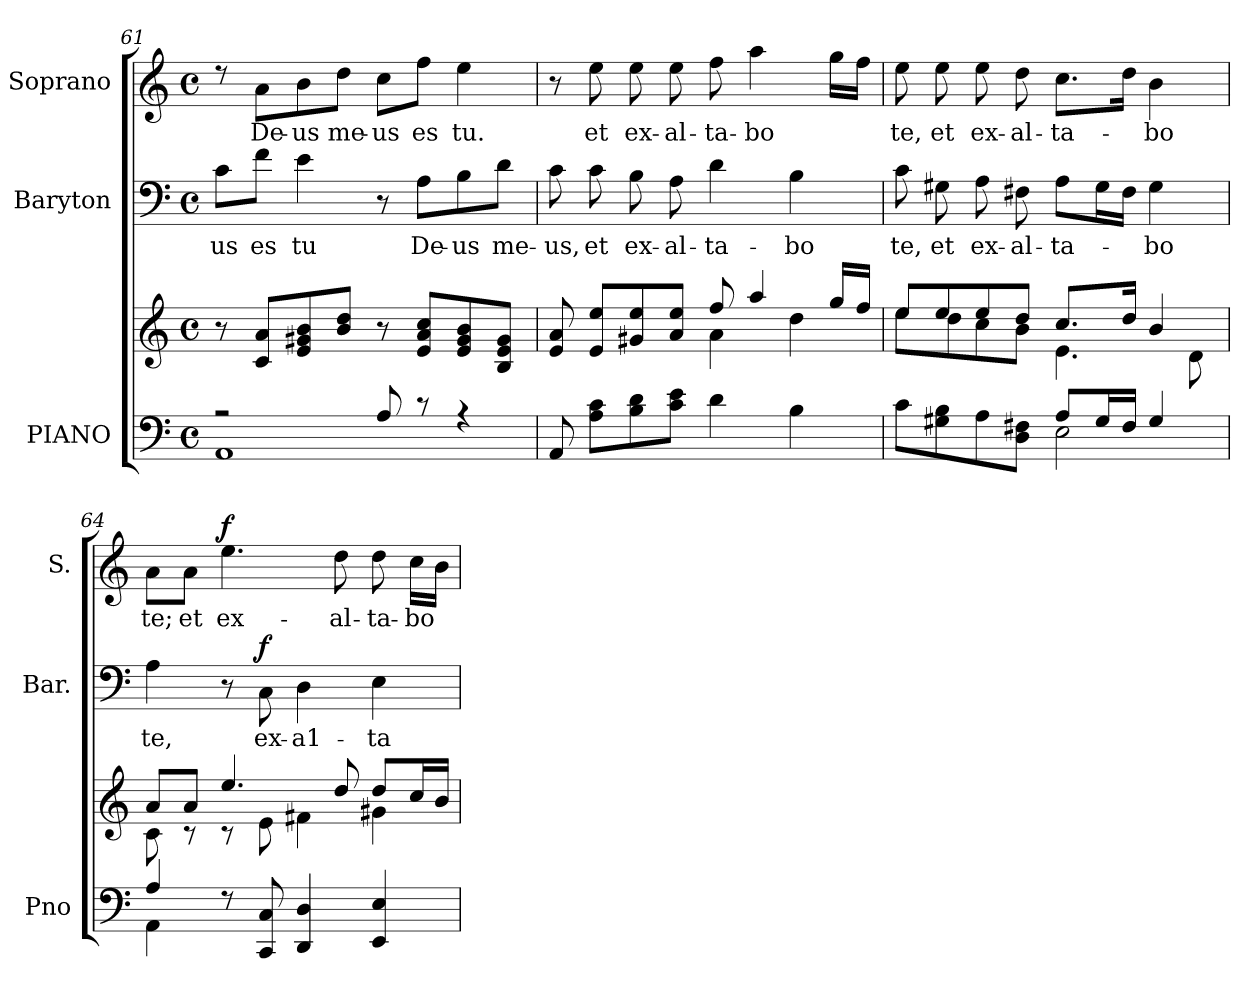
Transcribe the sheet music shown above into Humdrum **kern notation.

**kern	**kern	**kern	**text	**dynam	**kern	**text	**dynam
*part3	*part3	*part2	*part2	*part2	*part1	*part1	*part1
*staff4	*staff3	*staff2	*staff2	*staff2	*staff1	*staff1	*staff1
*I"PIANO	*	*I"Baryton	*	*	*I"Soprano	*	*
*I'Pno	*	*I'Bar.	*	*	*I'S.	*	*
*clefF4	*clefG2	*clefF4	*	*	*clefG2	*	*
*k[]	*k[]	*k[]	*	*	*k[]	*	*
*M4/4	*M4/4	*M4/4	*	*	*M4/4	*	*
*met(c)	*met(c)	*met(c)	*	*	*met(c)	*	*
=61	=61	=61	=61	=61	=61	=61	=61
*^	*	*	*	*	*	*	*
!	!	!	!	!LO:LY:b	!	!	!	!
2rA	1AA	8r	8c\L	-us	.	8rdd	.	.
!	!	!	!	!LO:LY:b	!	!	!LO:LY:b	!
.	.	8c/ 8a/L	8f\J	es	.	8a\L	De-	.
!	!	!	!	!LO:LY:b	!	!	!LO:LY:b	!
.	.	8e/ 8g#X/ 8b/	4e\	tu	.	8b\	-us	.
!	!	!	!	!	!	!	!LO:LY:b	!
.	.	8b/ 8dd/J	.	.	.	8dd\J	me-	.
!	!	!	!	!	!	!	!LO:LY:b	!
8A/	.	8r	8r	.	.	8cc\L	-us	.
!	!	!	!	!LO:LY:b	!	!	!LO:LY:b	!
8rc	.	8e/ 8a/ 8cc/L	8A\L	De-	.	8ff\J	es	.
!	!	!	!	!LO:LY:b	!	!	!LO:LY:b	!
4rA	.	8e/ 8g#/ 8b/	8B\	-us	.	4ee\	tu.	.
!	!	!	!	!LO:LY:b	!	!	!	!
.	.	8B/ 8e/ 8g#/J	8d\J	me-	.	.	.	.
*v	*v	*	*	*	*	*	*	*
!!LO:PB:g=z
=62	=62	=62	=62	=62	=62	=62	=62
*	*^	*	*	*	*	*	*
!	!	!	!	!LO:LY:b	!	!	!	!
8AA/	8e/ 8a/	2ryy	8c\	-us,	.	8r	.	.
!	!	!	!	!LO:LY:b	!	!	!LO:LY:b	!
8A\ 8c\L	8e/ 8ee/L	.	8c\	et	.	8ee\	et	.
!	!	!	!	!LO:LY:b	!	!	!LO:LY:b	!
8B\ 8d\	8g#X/ 8ee/	.	8B\	ex-	.	8ee\	ex-	.
!	!	!	!	!LO:LY:b	!	!	!LO:LY:b	!
8c\ 8e\J	8a/ 8ee/J	.	8A\	-al-	.	8ee\	-al-	.
!	!	!	!	!LO:LY:b	!	!	!LO:LY:b	!
4d\	8ff/	4a\	4d\	-ta-	.	8ff\	-ta-	.
!	!	!	!	!	!	!	!LO:LY:b	!
.	4aa/	.	.	.	.	4aa\	-bo	.
!	!	!	!	!LO:LY:b	!	!	!	!
4B\	.	4dd\	4B\	-bo	.	.	.	.
.	16gg/LL	.	.	.	.	16gg\LL	.	.
.	16ff/JJ	.	.	.	.	16ff\JJ	.	.
=63	=63	=63	=63	=63	=63	=63	=63	=63
*^	*	*	*	*	*	*	*	*
!	!	!	!	!	!LO:LY:b	!	!	!LO:LY:b	!
8c\L	2ryy	8ee/L	8ee\L	8c\	te,	.	8ee\	te,	.
!	!	!	!	!	!LO:LY:b	!	!	!LO:LY:b	!
8G#X\ 8B\	.	8ee/	8dd\	8G#X\	et	.	8ee\	et	.
!	!	!	!	!	!LO:LY:b	!	!	!LO:LY:b	!
8A\	.	8ee/	8cc\	8A\	ex-	.	8ee\	ex-	.
!	!	!	!	!	!LO:LY:b	!	!	!LO:LY:b	!
8D\ 8F#X\J	.	8dd/J	8b\J	8F#X\	-al-	.	8dd\	-al-	.
!	!	!	!	!	!LO:LY:b	!	!	!LO:LY:b	!
2E\	8A/L	8.cc/L	4.e\	8A\L	-ta-	.	8.cc\L	-ta-	.
.	16G#/L	.	.	16G#\L	.	.	.	.	.
.	16F#/JJ	16dd/Jk	.	16F#\JJ	.	.	16dd\Jk	.	.
!	!	!	!	!	!LO:LY:b	!	!	!LO:LY:b	!
.	4G#/	4b/	.	4G#\	-bo	.	4b\	-bo	.
.	.	.	8d\	.	.	.	.	.	.
=64	=64	=64	=64	=64	=64	=64	=64	=64	=64
!	!	!	!	!	!LO:LY:b	!	!	!LO:LY:b	!
4A/	4AA\	8a/L	8c\	4A\	te,	.	8a\L	te;	.
!	!	!	!	!	!	!	!	!LO:LY:b	!
.	.	8a/J	8rc	.	.	.	8a\J	et	.
!	!	!	!	!	!	!	!	!LO:LY:b	!LO:DY:a
2.ryy	8rF	4.ee/	8rc	8r	.	.	4.ee\	ex-	f
!	!	!	!	!	!LO:LY:b	!LO:DY:a	!	!	!
.	8CC/ 8C/	.	8e\	8C\	ex-	f	.	.	.
!	!	!	!	!	!LO:LY:b	!	!	!	!
.	4DD/ 4D/	.	4f#X\	4D\	-a1-	.	.	.	.
!	!	!	!	!	!	!	!	!LO:LY:b	!
.	.	8dd/	.	.	.	.	8dd\	-al-	.
!	!	!	!	!	!LO:LY:b	!	!	!LO:LY:b	!
.	4EE/ 4E/	8dd/L	4g#X\	4E\	-ta-	.	8dd\	-ta-	.
!	!	!	!	!	!	!	!	!LO:LY:b	!
.	.	16cc/L	.	.	.	.	16cc\LL	-bo	.
.	.	16b/JJ	.	.	.	.	16b\JJ	.	.
*v	*v	*	*	*	*	*	*	*	*
*	*v	*v	*	*	*	*	*	*
=	=	=	=	=	=	=	=
*-	*-	*-	*-	*-	*-	*-	*-
